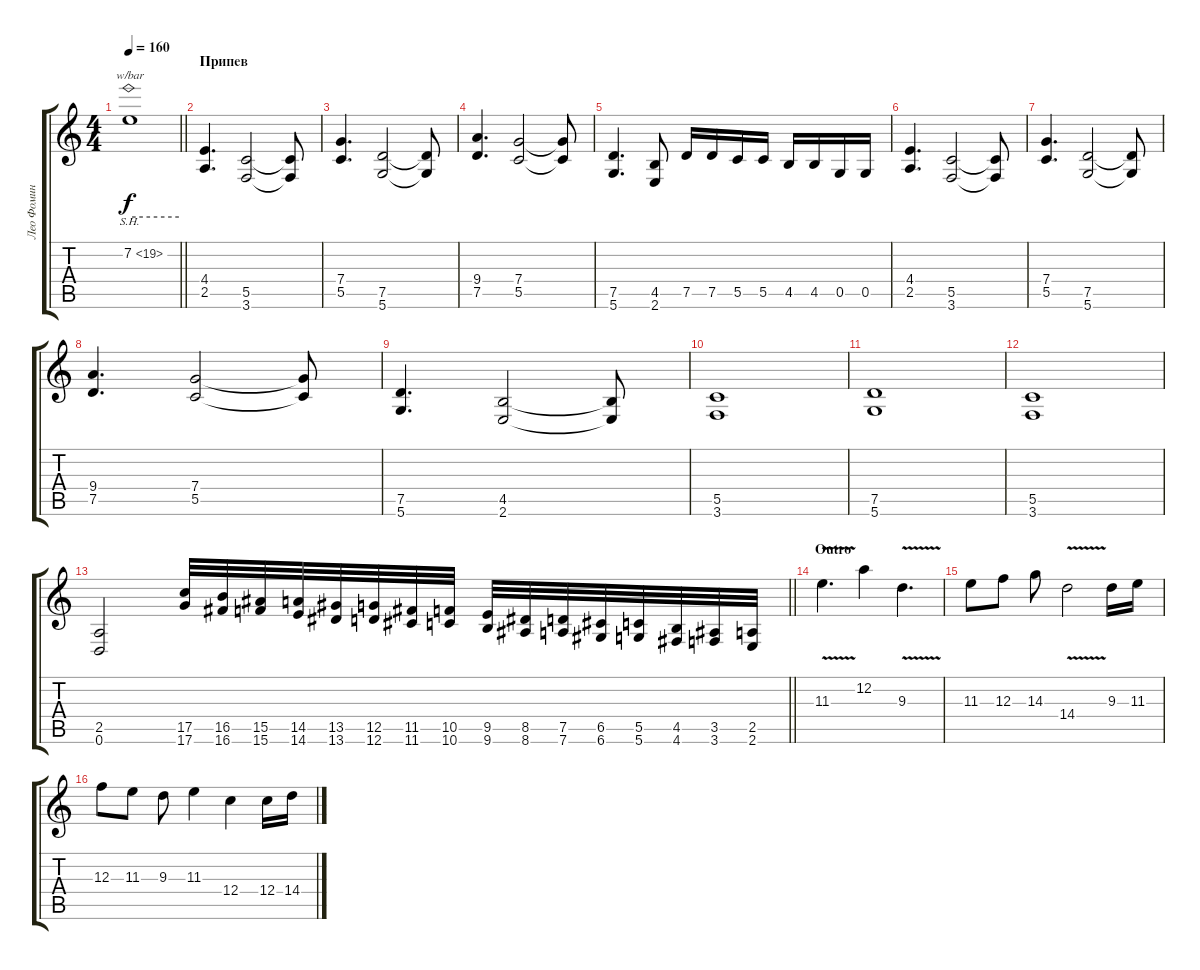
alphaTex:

\track ("Лео Фомин" "Лео Фомин") {instrument overdrivenguitar}
\staff {score tabs}
\tuning (D4 A3 F3 C3 G2 D2) {hide}
\ts (4 4)
\tempo 160
\clef g2
\barLineRight lightlight
\ks c
7.2{sh 12}.1{tbe (hold default 0 0 60 0) dy f} |
\section ("" "Припев")
(4.4 2.5).4{d} (5.5 3.6).2 (5.5{t} 3.6{t}).8 |
(7.4 5.5).4{d} (7.5 5.6).2 (7.5{t} 5.6{t}).8 |
(9.4 7.5).4{d} (7.4 5.5).2 (7.4{t} 5.5{t}).8 |
(7.5 5.6).4{d} (4.5 2.6).8 7.5.16 7.5.16 5.5.16 5.5.16 4.5.16 4.5.16 0.5.16 0.5.16 |
(4.4 2.5).4{d} (5.5 3.6).2 (5.5{t} 3.6{t}).8 |
(7.4 5.5).4{d} (7.5 5.6).2 (7.5{t} 5.6{t}).8 |
(9.4 7.5).4{d} (7.4 5.5).2 (7.4{t} 5.5{t}).8 |
(7.5 5.6).4{d} (4.5 2.6).2 (4.5{t} 2.6{t}).8 |
(5.5 3.6).1 |
(7.5 5.6).1 |
(5.5 3.6).1 |
\barLineRight lightlight
(2.5 0.6).2 (17.5 17.6).32{instrument guitarfretnoise} (16.5 16.6).32 (15.5 15.6).32 (14.5 14.6).32 (13.5 13.6).32 (12.5 12.6).32 (11.5 11.6).32 (10.5 10.6).32 (9.5 9.6).32 (8.5 8.6).32 (7.5 7.6).32 (6.5 6.6).32 (5.5 5.6).32 (4.5 4.6).32 (3.5 3.6).32 (2.5 2.6).32 |
\section ("" "Outro")
11.3{v}.4{d instrument overdrivenguitar} 12.2.4 9.3{v}.4{d} |
11.3.8 12.3.8 14.3.8 14.4{v}.2 9.3.16 11.3.16 |
12.3.8 11.3.8 9.3.8 11.3.4 12.4.4 12.4.16 14.4.16
